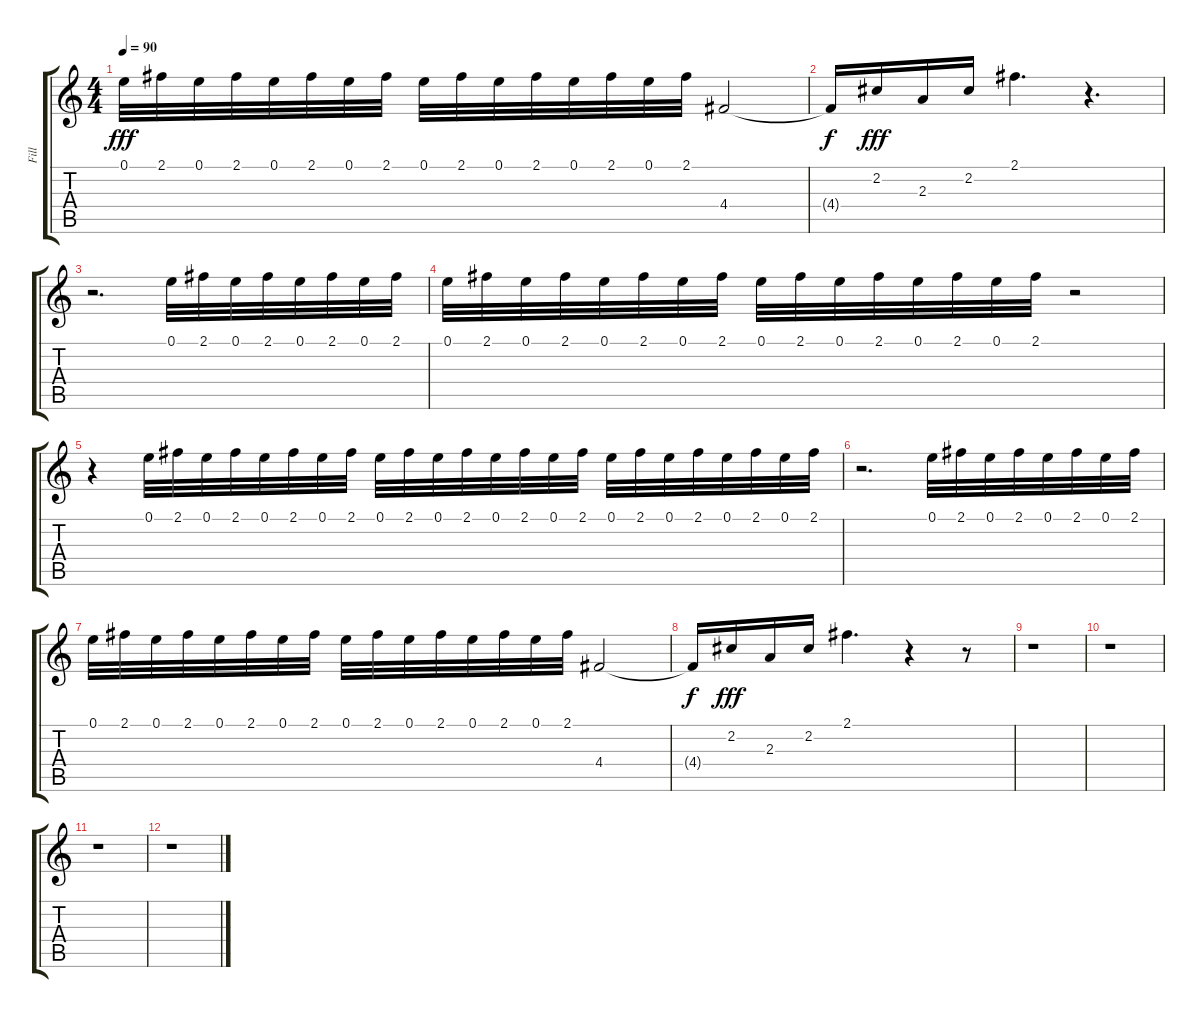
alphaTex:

\track ("Fill" "Fill") {instrument distortionguitar}
\staff {score tabs}
\tuning (E4 B3 G3 D3 A2 E2) {hide}
\ts (4 4)
\tempo 90
\clef g2
\ks c
0.1.32{dy fff} 2.1.32 0.1.32 2.1.32 0.1.32 2.1.32 0.1.32 2.1.32 0.1.32 2.1.32 0.1.32 2.1.32 0.1.32 2.1.32 0.1.32 2.1.32 4.4.2 |
4.4{t}.16{dy f} 2.2.16{dy fff} 2.3.16 2.2.16 2.1.4{d} r.4{d} |
r.2{d} 0.1.32 2.1.32 0.1.32 2.1.32 0.1.32 2.1.32 0.1.32 2.1.32 |
0.1.32 2.1.32 0.1.32 2.1.32 0.1.32 2.1.32 0.1.32 2.1.32 0.1.32 2.1.32 0.1.32 2.1.32 0.1.32 2.1.32 0.1.32 2.1.32 r.2 |
r.4 0.1.32 2.1.32 0.1.32 2.1.32 0.1.32 2.1.32 0.1.32 2.1.32 0.1.32 2.1.32 0.1.32 2.1.32 0.1.32 2.1.32 0.1.32 2.1.32 0.1.32 2.1.32 0.1.32 2.1.32 0.1.32 2.1.32 0.1.32 2.1.32 |
r.2{d} 0.1.32 2.1.32 0.1.32 2.1.32 0.1.32 2.1.32 0.1.32 2.1.32 |
0.1.32 2.1.32 0.1.32 2.1.32 0.1.32 2.1.32 0.1.32 2.1.32 0.1.32 2.1.32 0.1.32 2.1.32 0.1.32 2.1.32 0.1.32 2.1.32 4.4.2 |
4.4{t}.16{dy f} 2.2.16{dy fff} 2.3.16 2.2.16 2.1.4{d} r.4 r.8 |
r.1 |
r.1 |
r.1 |
r.1
